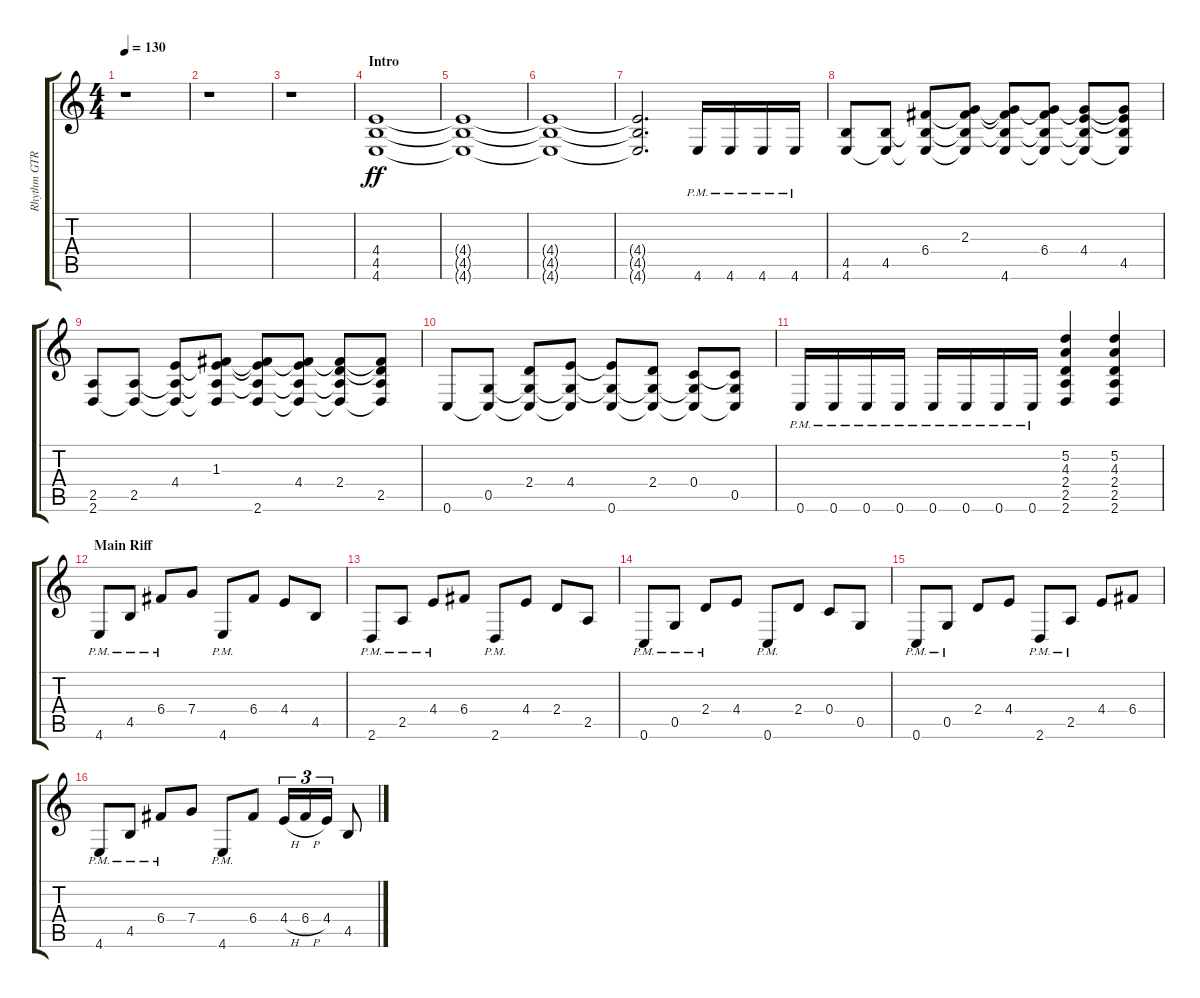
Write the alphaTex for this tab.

\track ("Rhythm GTR 1" "Rhythm GTR") {instrument overdrivenguitar}
\staff {score tabs}
\tuning (D4 A3 F3 C3 G2 C2) {hide}
\ts (4 4)
\tempo 130
\clef g2
\ks aminor
r.1{dy ff instrument overdrivenguitar} |
r.1 |
r.1 |
\section ("" "Intro")
(4.4 4.5 4.6).1 |
(4.4{t} 4.5{t} 4.6{t}).1 |
(4.4{t} 4.5{t} 4.6{t}).1 |
(4.4{t} 4.5{t} 4.6{t}).2{d} 4.6{pm}.16 4.6{pm}.16 4.6{pm}.16 4.6{pm}.16 |
(4.5 4.6).8 (4.5 4.6{t}).8 (6.4 4.5{t} 4.6{t}).8 (2.3 6.4{t} 4.5{t} 4.6{t}).8 (2.3{t} 6.4{t} 4.5{t} 4.6).8 (2.3{t} 6.4 4.5{t} 4.6{t}).8 (2.3{t} 4.4 4.5{t} 4.6{t}).8 (2.3{t} 4.4{t} 4.5 4.6{t}).8 |
(2.5 2.6).8 (2.5 2.6{t}).8 (4.4 2.5{t} 2.6{t}).8 (1.3 4.4{t} 2.5{t} 2.6{t}).8 (1.3{t} 4.4{t} 2.5{t} 2.6).8 (1.3{t} 4.4 2.5{t} 2.6{t}).8 (1.3{t} 2.4 2.5{t} 2.6{t}).8 (1.3{t} 2.4{t} 2.5 2.6{t}).8 |
0.6.8 (0.5 0.6{t}).8 (2.4 0.5{t} 0.6{t}).8 (4.4 0.5{t} 0.6{t}).8 (4.4{t} 0.5{t} 0.6).8 (2.4 0.5{t} 0.6{t}).8 (0.4 0.5{t} 0.6{t}).8 (0.4{t} 0.5 0.6{t}).8 |
0.6{pm}.16 0.6{pm}.16 0.6{pm}.16 0.6{pm}.16 0.6{pm}.16 0.6{pm}.16 0.6{pm}.16 0.6{pm}.16 (5.2 4.3 2.4 2.5 2.6).4 (5.2 4.3 2.4 2.5 2.6).4 |
\section ("" "Main Riff")
4.6{pm}.8 4.5{pm}.8 6.4{pm}.8 7.4.8 4.6{pm}.8 6.4.8 4.4.8 4.5.8 |
2.6{pm}.8 2.5{pm}.8 4.4{pm}.8 6.4.8 2.6{pm}.8 4.4.8 2.4.8 2.5.8 |
0.6{pm}.8 0.5{pm}.8 2.4{pm}.8 4.4.8 0.6{pm}.8 2.4.8 0.4.8 0.5.8 |
0.6{pm}.8 0.5{pm}.8 2.4.8 4.4.8 2.6{pm}.8 2.5{pm}.8 4.4.8 6.4.8 |
4.6{pm}.8 4.5{pm}.8 6.4{pm}.8 7.4.8 4.6{pm}.8 6.4.8 4.4{h}.16{tu (3 2)} 6.4{h}.16{tu (3 2)} 4.4.16{tu (3 2)} 4.5.8
